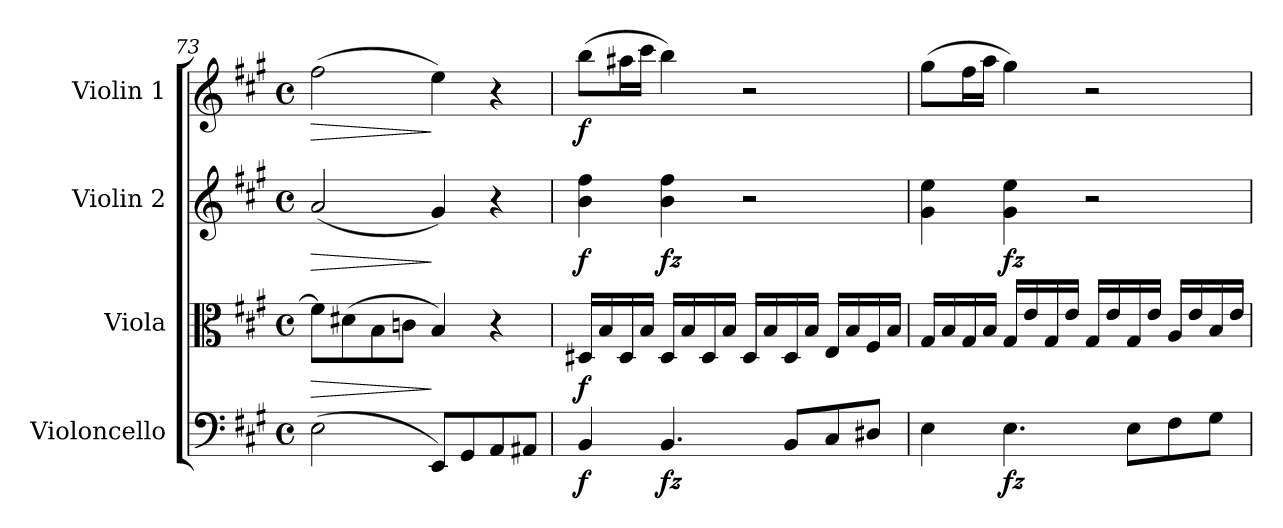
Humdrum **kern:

**kern	**dynam	**kern	**dynam	**kern	**dynam	**kern	**dynam
*part4	*part4	*part3	*part3	*part2	*part2	*part1	*part1
*staff4	*staff4	*staff3	*staff3	*staff2	*staff2	*staff1	*staff1
*I"Violoncello	*	*I"Viola	*	*I"Violin 2	*	*I"Violin 1	*
*I'Vc	*	*I'Vla	*	*I'Vln	*	*I'Vln	*
*clefF4	*	*clefC3	*	*clefG2	*	*clefG2	*
*k[f#c#g#]	*	*k[f#c#g#]	*	*k[f#c#g#]	*	*k[f#c#g#]	*
*M4/4	*	*M4/4	*	*M4/4	*	*M4/4	*
*met(c)	*	*met(c)	*	*met(c)	*	*met(c)	*
=73	=73	=73	=73	=73	=73	=73	=73
!	!	!	!LO:HP:b	!	!LO:HP:b	!	!LO:HP:b
(2E\	.	8f#\L]	>	(2a/	>	(2ff#\	>
.	.	(8d#X\	.	.	.	.	.
.	.	8B\	.	.	.	.	.
.	.	8cn\J	.	.	.	.	.
8EE/L)	.	4B/)	]	4g#/)	]	4ee\)	]
8GG#/	.	.	.	.	.	.	.
8AA/	.	4r	.	4r	.	4r	.
8AA#X/J	.	.	.	.	.	.	.
!!LO:PB:g=z
=74	=74	=74	=74	=74	=74	=74	=74
!	!LO:DY:b	!	!LO:DY:b	!	!LO:DY:b	!	!LO:DY:b
4BB/	f	16D#X/LL	f	4b\ 4ff#\	f	(8bb\L	f
.	.	16B/	.	.	.	.	.
.	.	16D#/	.	.	.	16aa#X\L	.
.	.	16B/JJ	.	.	.	16ccc#\JJ	.
!	!LO:DY:b	!	!	!	!LO:DY:b	!	!
4.BB/	fz	16D#/LL	.	4b\ 4ff#\	fz	4bb\)	.
.	.	16B/	.	.	.	.	.
.	.	16D#/	.	.	.	.	.
.	.	16B/JJ	.	.	.	.	.
.	.	16D#/LL	.	2r	.	2r	.
.	.	16B/	.	.	.	.	.
8BB/L	.	16D#/	.	.	.	.	.
.	.	16B/JJ	.	.	.	.	.
8C#/	.	16E/LL	.	.	.	.	.
.	.	16B/	.	.	.	.	.
8D#X/J	.	16F#/	.	.	.	.	.
.	.	16B/JJ	.	.	.	.	.
=75	=75	=75	=75	=75	=75	=75	=75
4E\	.	16G#/LL	.	4g#\ 4ee\	.	(8gg#\L	.
.	.	16B/	.	.	.	.	.
.	.	16G#/	.	.	.	16ff#\L	.
.	.	16B/JJ	.	.	.	16aa\JJ	.
!	!LO:DY:b	!	!	!	!LO:DY:b	!	!
4.E\	fz	16G#/LL	.	4g#\ 4ee\	fz	4gg#\)	.
.	.	16e/	.	.	.	.	.
.	.	16G#/	.	.	.	.	.
.	.	16e/JJ	.	.	.	.	.
.	.	16G#/LL	.	2r	.	2r	.
.	.	16e/	.	.	.	.	.
8E\L	.	16G#/	.	.	.	.	.
.	.	16e/JJ	.	.	.	.	.
8F#\	.	16A/LL	.	.	.	.	.
.	.	16e/	.	.	.	.	.
8G#\J	.	16B/	.	.	.	.	.
.	.	16e/JJ	.	.	.	.	.
=	=	=	=	=	=	=	=
*-	*-	*-	*-	*-	*-	*-	*-
